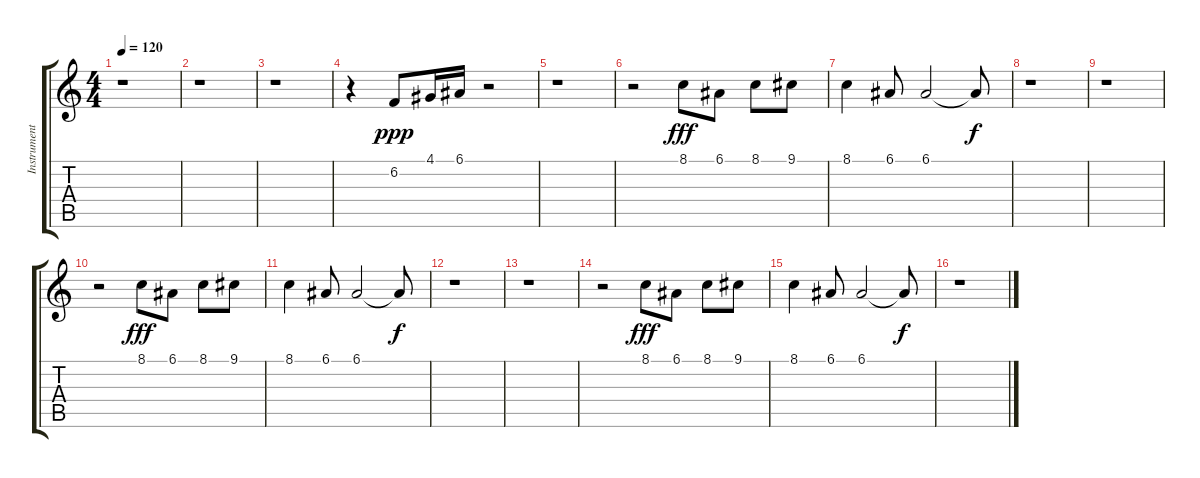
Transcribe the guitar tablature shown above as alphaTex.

\track ("Instrument" "Instrument") {instrument voiceoohs}
\staff {score tabs}
\tuning (E4 B3 G3 D3 A2 E2) {hide}
\ts (4 4)
\tempo 120
\clef g2
\ks c
r.1{dy ppp} |
r.1 |
r.1 |
r.4 6.2.8 4.1.16 6.1.16 r.2 |
r.1 |
r.2 8.1.8{dy fff} 6.1.8 8.1.8 9.1.8 |
8.1.4 6.1.8 6.1.2 6.1{t}.8{dy f} |
r.1 |
r.1 |
r.2 8.1.8{dy fff} 6.1.8 8.1.8 9.1.8 |
8.1.4 6.1.8 6.1.2 6.1{t}.8{dy f} |
r.1 |
r.1 |
r.2 8.1.8{dy fff} 6.1.8 8.1.8 9.1.8 |
8.1.4 6.1.8 6.1.2 6.1{t}.8{dy f} |
r.1
